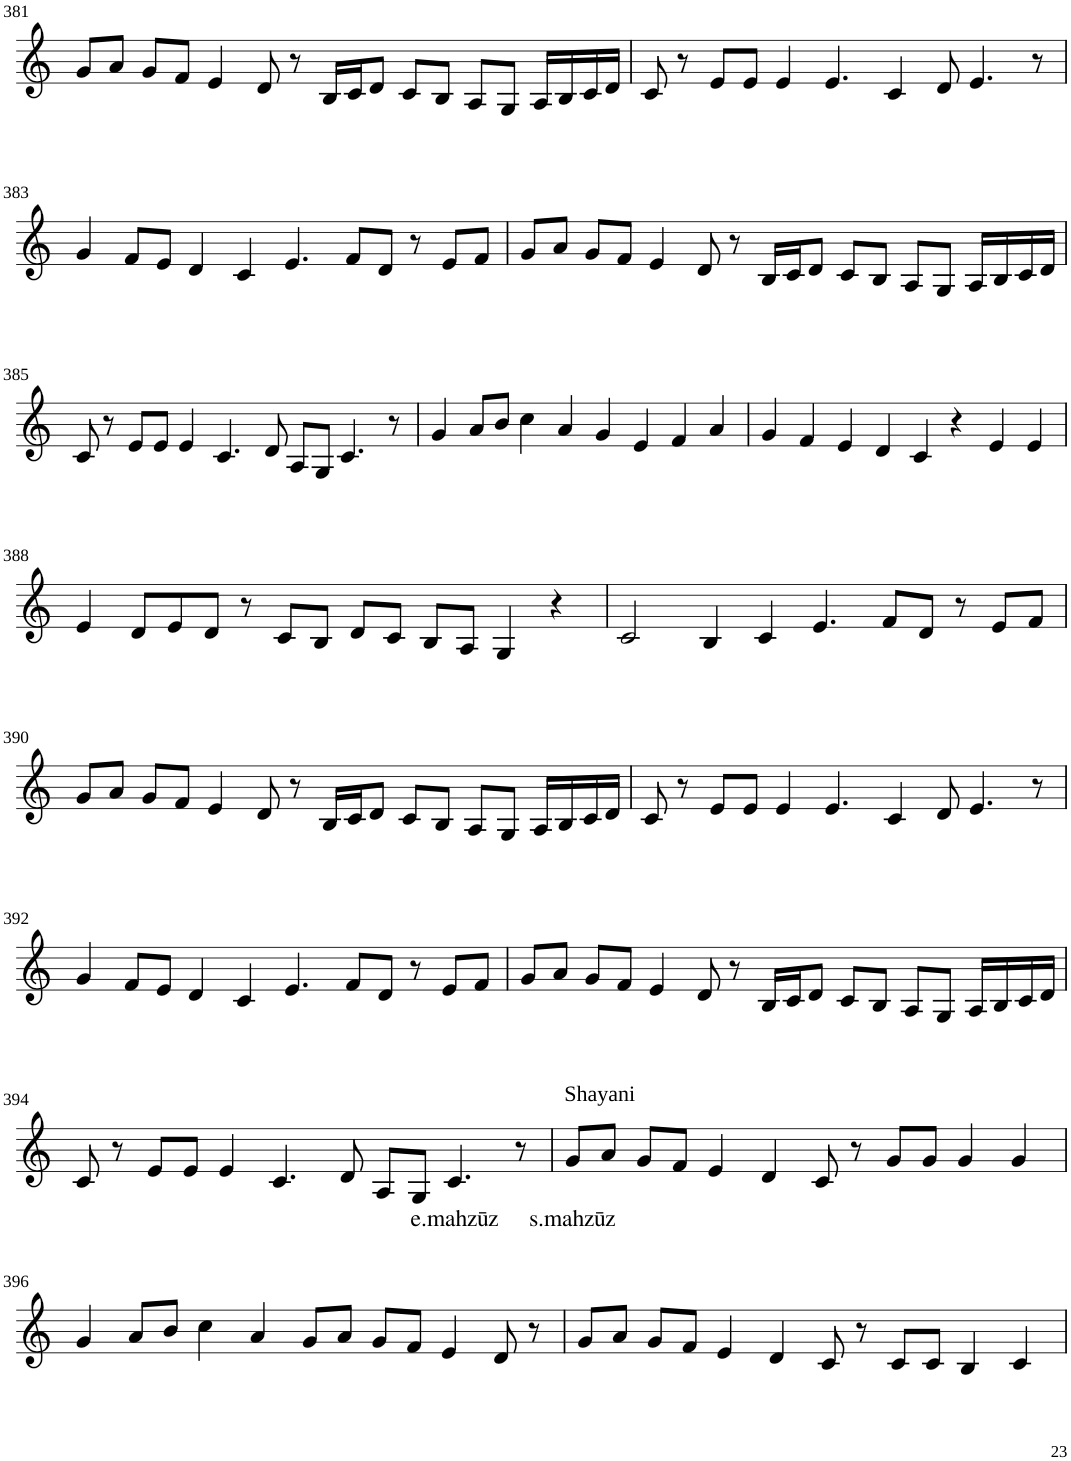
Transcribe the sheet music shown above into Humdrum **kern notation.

**kern	**text
*part1	*part1
*staff1	*staff1
*I"Violin	*
!!LO:PB:g=z
*clefG2	*
*k[]	*
*M8/4	*
=381	=381
8g/L	.
8a/J	.
8g/L	.
8f/J	.
4e/	.
8d/	.
8r	.
16B/LL	.
16c/J	.
8d/J	.
8c/L	.
8B/J	.
8A/L	.
8G/J	.
16A/LL	.
16B/	.
16c/	.
16d/JJ	.
=382	=382
8c/	.
8r	.
8e/L	.
8e/J	.
4e/	.
4.e/	.
4c/	.
8d/	.
4.e/	.
8r	.
!!LO:LB:g=z
=383	=383
4g/	.
8f/L	.
8e/J	.
4d/	.
4c/	.
4.e/	.
8f/L	.
8d/J	.
8r	.
8e/L	.
8f/J	.
=384	=384
8g/L	.
8a/J	.
8g/L	.
8f/J	.
4e/	.
8d/	.
8r	.
16B/LL	.
16c/J	.
8d/J	.
8c/L	.
8B/J	.
8A/L	.
8G/J	.
16A/LL	.
16B/	.
16c/	.
16d/JJ	.
!!LO:LB:g=z
=385	=385
8c/	.
8r	.
8e/L	.
8e/J	.
4e/	.
4.c/	.
8d/	.
8A/L	.
8G/J	.
4.c/	.
8r	.
=386	=386
4g/	.
8a/L	.
8b/J	.
4cc\	.
4a/	.
4g/	.
4e/	.
4f/	.
4a/	.
=387	=387
4g/	.
4f/	.
4e/	.
4d/	.
4c/	.
4r	.
4e/	.
4e/	.
!!LO:LB:g=z
=388	=388
4e/	.
8d/L	.
8e/	.
8d/J	.
8r	.
8c/L	.
8B/J	.
8d/L	.
8c/J	.
8B/L	.
8A/J	.
4G/	.
4r	.
=389	=389
2c/	.
4B/	.
4c/	.
4.e/	.
8f/L	.
8d/J	.
8r	.
8e/L	.
8f/J	.
!!LO:LB:g=z
=390	=390
8g/L	.
8a/J	.
8g/L	.
8f/J	.
4e/	.
8d/	.
8r	.
16B/LL	.
16c/J	.
8d/J	.
8c/L	.
8B/J	.
8A/L	.
8G/J	.
16A/LL	.
16B/	.
16c/	.
16d/JJ	.
=391	=391
8c/	.
8r	.
8e/L	.
8e/J	.
4e/	.
4.e/	.
4c/	.
8d/	.
4.e/	.
8r	.
!!LO:LB:g=z
=392	=392
4g/	.
8f/L	.
8e/J	.
4d/	.
4c/	.
4.e/	.
8f/L	.
8d/J	.
8r	.
8e/L	.
8f/J	.
=393	=393
8g/L	.
8a/J	.
8g/L	.
8f/J	.
4e/	.
8d/	.
8r	.
16B/LL	.
16c/J	.
8d/J	.
8c/L	.
8B/J	.
8A/L	.
8G/J	.
16A/LL	.
16B/	.
16c/	.
16d/JJ	.
!!LO:LB:g=z
=394	=394
8c/	.
8r	.
8e/L	.
8e/J	.
4e/	.
4.c/	.
8d/	.
8A/L	.
8G/J	.
!	!LO:LY:b
4.c/	e.mahzūz
8r	.
=395	=395
!LO:TX:a:t=Shayani	!
!	!LO:LY:b
8g/L	s.mahzūz
8a/J	.
8g/L	.
8f/J	.
4e/	.
4d/	.
8c/	.
8r	.
8g/L	.
8g/J	.
4g/	.
4g/	.
!!LO:LB:g=z
=396	=396
4g/	.
8a/L	.
8b/J	.
4cc\	.
4a/	.
8g/L	.
8a/J	.
8g/L	.
8f/J	.
4e/	.
8d/	.
8r	.
=397	=397
8g/L	.
8a/J	.
8g/L	.
8f/J	.
4e/	.
4d/	.
8c/	.
8r	.
8c/L	.
8c/J	.
4B/	.
4c/	.
=	=
*-	*-
